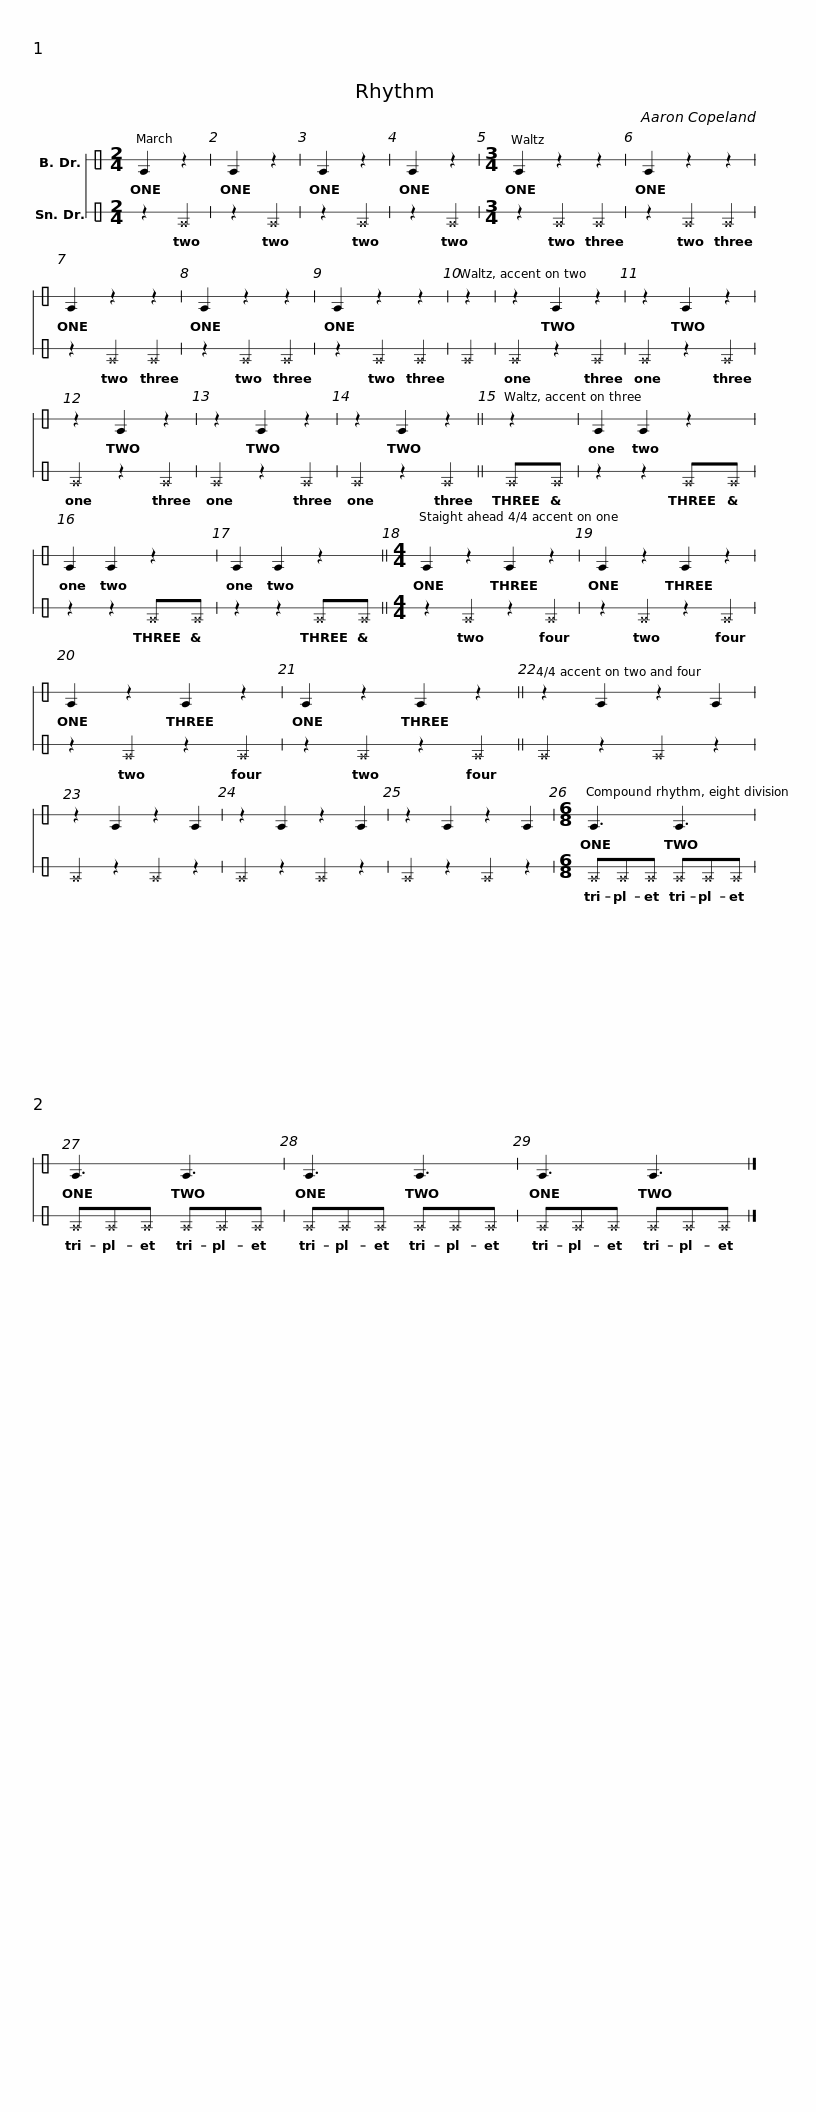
X:1
%%score 1 2
L:1/8
M:2/4
I:linebreak $
K:C
V:1 perc stafflines=1
K:none
V:2 perc stafflines=1
K:none
V:1
 E2 z2 | E2 z2 | E2 z2 | E2 z2 |$[M:3/4] E2 z2 z2 | %5
 E2 z2 z2 | E2 z2 z2 | E2 z2 z2 | E2 z2 z2 |$ z2 | %10
 z2 E2 z2 | z2 E2 z2 | z2 E2 z2 | z2 E2 z2 | z2 E2 z2 ||$ %15
 z2 | E2 E2 z2 | E2 E2 z2 | E2 E2 z2 ||[M:4/4] E2 z2 E2 z2 | %20
 E2 z2 E2 z2 |$ E2 z2 E2 z2 | E2 z2 E2 z2 ||$ z2 E2 z2 E2 | z2 E2 z2 E2 | %25
 z2 E2 z2 E2 | z2 E2 z2 E2 |$[M:6/8] E3 E3 | E3 E3 | E3 E3 | %30
 E3 E3 |] %31
V:2
 z2 ^E2 | z2 ^E2 | z2 ^E2 | z2 ^E2 |$[M:3/4] z2 ^E2 ^E2 | %5
 z2 ^E2 ^E2 | z2 ^E2 ^E2 | z2 ^E2 ^E2 | z2 ^E2 ^E2 |$ ^E2 | %10
 ^E2 z2 ^E2 | ^E2 z2 ^E2 | ^E2 z2 ^E2 | ^E2 z2 ^E2 | ^E2 z2 ^E2 ||$ %15
 ^E^E | z2 z2 ^E^E | z2 z2 ^E^E | z2 z2 ^E^E ||[M:4/4] z2 ^E2 z2 ^E2 | %20
 z2 ^E2 z2 ^E2 |$ z2 ^E2 z2 ^E2 | z2 ^E2 z2 ^E2 ||$ ^E2 z2 ^E2 z2 | ^E2 z2 ^E2 z2 | %25
 ^E2 z2 ^E2 z2 | ^E2 z2 ^E2 z2 |$[M:6/8] ^E^E^E ^E^E^E | ^E^E^E ^E^E^E | ^E^E^E ^E^E^E | %30
 ^E^E^E ^E^E^E |] %31
